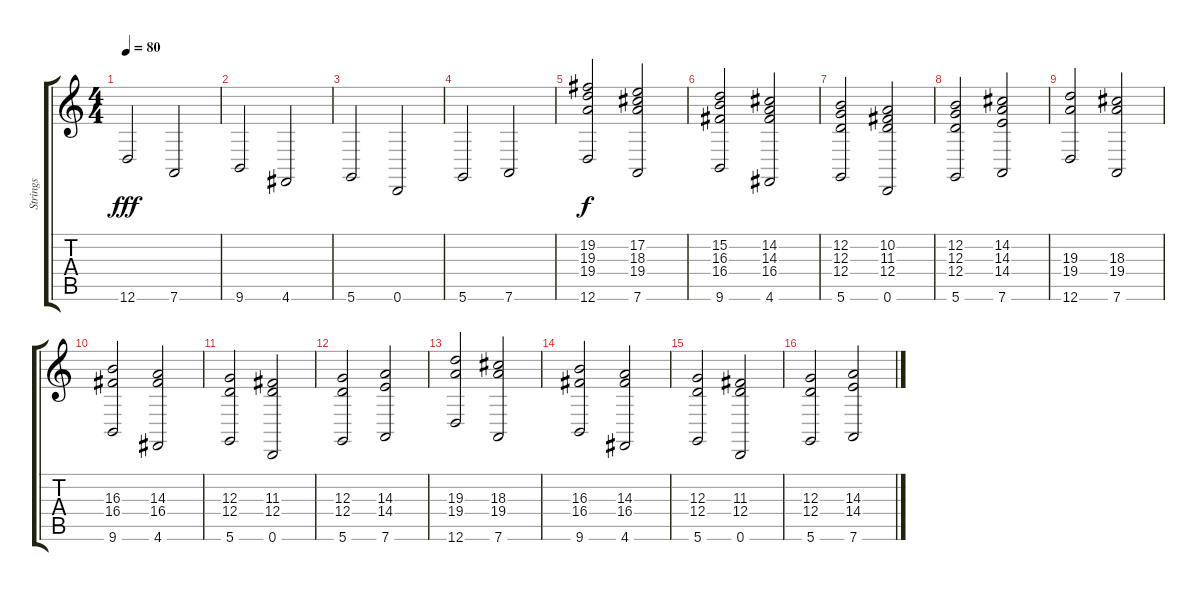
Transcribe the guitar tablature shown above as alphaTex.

\track ("Strings" "Strings") {instrument stringensemble2}
\staff {score tabs}
\tuning (E4 B3 G3 D3 A2 D2) {hide}
\ts (4 4)
\tempo 80
\clef g2
\ks c
12.6.2{dy fff instrument stringensemble2} 7.6.2 |
9.6.2 4.6.2 |
5.6.2 0.6.2 |
5.6.2 7.6.2 |
(19.2 19.3 19.4 12.6).2{dy f} (17.2 18.3 19.4 7.6).2 |
(15.2 16.3 16.4 9.6).2 (14.2 14.3 16.4 4.6).2 |
(12.2 12.3 12.4 5.6).2 (10.2 11.3 12.4 0.6).2 |
(12.2 12.3 12.4 5.6).2 (14.2 14.3 14.4 7.6).2 |
(19.3 19.4 12.6).2 (18.3 19.4 7.6).2 |
(16.3 16.4 9.6).2 (14.3 16.4 4.6).2 |
(12.3 12.4 5.6).2 (11.3 12.4 0.6).2 |
(12.3 12.4 5.6).2 (14.3 14.4 7.6).2 |
(19.3 19.4 12.6).2 (18.3 19.4 7.6).2 |
(16.3 16.4 9.6).2 (14.3 16.4 4.6).2 |
(12.3 12.4 5.6).2 (11.3 12.4 0.6).2 |
(12.3 12.4 5.6).2 (14.3 14.4 7.6).2
